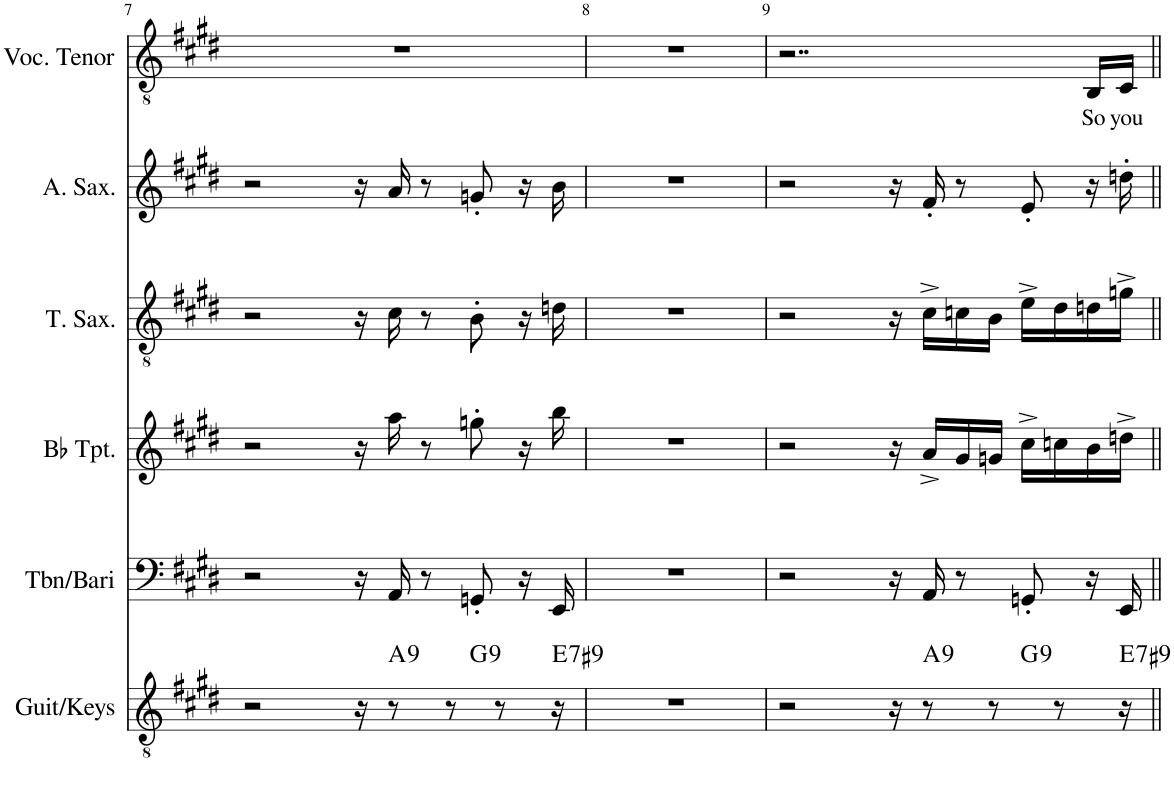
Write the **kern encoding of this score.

**kern	**harte	**kern	**kern	**kern	**kern	**kern	**text
*part6	*part6	*part5	*part4	*part3	*part2	*part1	*part1
*staff6	*	*staff5	*staff4	*staff3	*staff2	*staff1	*staff1
*I"Guit/Keys	*	*I"Tbn/Bari	*I"Bb Trumpet	*I"T. Sax.	*I"Alto Sax	*I"Voc. Tenor	*
*I'Guit/Keys	*	*I'Tbn/Bari	*I'Bb Tpt.	*I'T. Sax.	*I'A. Sax.	*I'Voc. Tenor	*
!!LO:PB:g=z
*clefGv2	*	*clefF4	*clefG2	*clefGv2	*clefG2	*clefGv2	*
*	*	*	*ITrd1c2	*ITrd8c14	*ITrd5c9	*	*
*k[f#c#g#d#]	*	*k[f#c#g#d#]	*k[f#c#g#d#]	*k[f#c#g#d#]	*k[f#c#g#d#]	*k[f#c#g#d#]	*
*M4/4	*	*M4/4	*M4/4	*M4/4	*M4/4	*M4/4	*
=7	=7	=7	=7	=7	=7	=7	=7
*^	*	*	*	*	*	*	*
2r	2.ryy	.	2r	2r	2r	2r	1r	.
16r	.	.	16r	16r	16r	16r	.	.
!	!	!LO:H:kt=9	!	!	!	!	!	!
8r	.	A:9	16AA/	16aa\	16c#\	16a/	.	.
.	.	.	8r	8r	8r	8r	.	.
8r	.	.	.	.	.	.	.	.
!	!	!LO:H:kt=9	!	!	!	!	!	!
.	4ryy	G:9	8GGn'/	8ggn'\	8B'\	8gn'/	.	.
8r	.	.	.	.	.	.	.	.
.	.	.	16r	16r	16r	16r	.	.
!	!	!LO:H:kt=7	!	!	!	!	!	!
16r	.	E:7(#9)	16EE/	16bb\	16dn\	16b\	.	.
*v	*v	*	*	*	*	*	*	*
=8	=8	=8	=8	=8	=8	=8	=8
1r	.	1r	1r	1r	1r	1r	.
=9	=9	=9	=9	=9	=9	=9	=9
*^	*	*	*	*	*	*	*
2r	2.ryy	.	2r	2r	2r	2r	2..r	.
16r	.	.	16r	16r	16r	16r	.	.
!	!	!LO:H:kt=9	!	!	!	!	!	!
8r	.	A:9	16AA/	16a^/LL	16c#^\LL	16f#'/	.	.
.	.	.	8r	16g#/	16cn\	8r	.	.
8r	.	.	.	16gn/JJ	16B\JJ	.	.	.
!	!	!LO:H:kt=9	!	!	!	!	!	!
.	4ryy	G:9	8GGn'/	16cc#^\LL	16e^\LL	8e'/	.	.
8r	.	.	.	16ccn\	16d#\	.	.	.
!	!	!	!	!	!	!	!	!LO:LY:b
.	.	.	16r	16b\	16dn\	16r	16BB/LL	So
!	!	!LO:H:kt=7	!	!	!	!	!	!LO:LY:b
16r	.	E:7(#9)	16EE/	16ddn^\JJ	16gn^\JJ	16ddn'\	16C#/JJ	you
*v	*v	*	*	*	*	*	*	*
=||	=||	=||	=||	=||	=||	=||	=||
*-	*-	*-	*-	*-	*-	*-	*-
